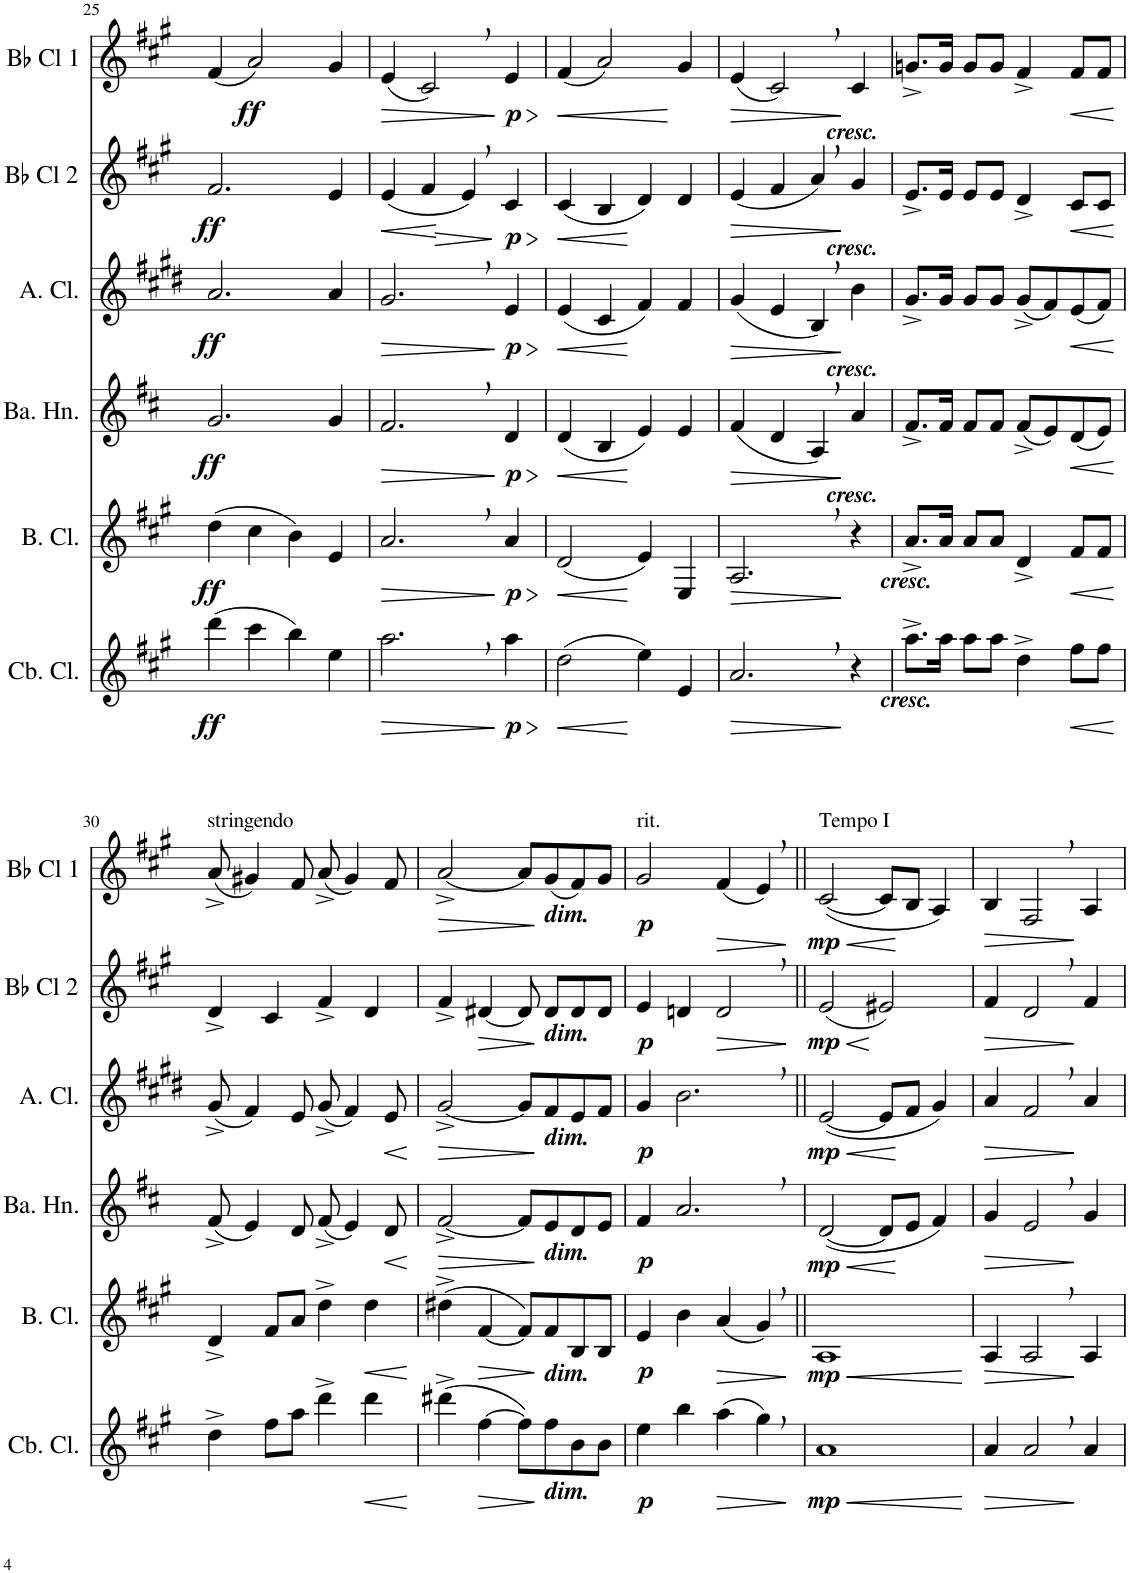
**kern	**dynam	**kern	**dynam	**kern	**dynam	**kern	**dynam	**kern	**dynam	**kern	**dynam
*part6	*part6	*part5	*part5	*part4	*part4	*part3	*part3	*part2	*part2	*part1	*part1
*staff6	*staff6	*staff5	*staff5	*staff4	*staff4	*staff3	*staff3	*staff2	*staff2	*staff1	*staff1
*I"Contrabass Clarinet	*	*I"Bass Clarinet	*	*I"Basset Horn	*	*I"Alto Clarinet	*	*I"Bb Clarinet 2	*	*I"Bb Clarinet 1	*
*I'Cb. Cl.	*	*I'B. Cl.	*	*I'Ba. Hn.	*	*I'A. Cl.	*	*I'Bb Cl 2	*	*I'Bb Cl 1	*
!!LO:PB:g=z
*clefG2	*	*clefG2	*	*clefG2	*	*clefG2	*	*clefG2	*	*clefG2	*
*Trd15c26	*	*Trd8c14	*	*Trd4c7	*	*Trd5c9	*	*Trd1c2	*	*Trd1c2	*
*k[f#c#g#]	*	*k[f#c#g#]	*	*k[f#c#]	*	*k[f#c#g#d#]	*	*k[f#c#g#]	*	*k[f#c#g#]	*
*M4/4	*	*M4/4	*	*M4/4	*	*M4/4	*	*M4/4	*	*M4/4	*
*met(c)	*	*met(c)	*	*met(c)	*	*met(c)	*	*met(c)	*	*met(c)	*
=25	=25	=25	=25	=25	=25	=25	=25	=25	=25	=25	=25
!	!LO:DY:b	!	!LO:DY:b	!	!LO:DY:b	!	!LO:DY:b	!	!LO:DY:b	!	!
(4ddd\	ff	(4dd\	ff	2.g/	ff	2.a/	ff	2.f#/	ff	(4f#/	.
!	!	!	!	!	!	!	!	!	!	!	!LO:DY:b
4ccc#\	.	4cc#\	.	.	.	.	.	.	.	2a/)	ff
4bb\)	.	4b\)	.	.	.	.	.	.	.	.	.
4ee\	.	4e/	.	4g/	.	4a/	.	4e/	.	4g#/	.
=26	=26	=26	=26	=26	=26	=26	=26	=26	=26	=26	=26
!	!LO:HP:b	!	!LO:HP:b	!	!LO:HP:b	!	!LO:HP:b	!	!LO:HP:b	!	!LO:HP:b
2.aa,\	>	2.a,/	>	2.f#,/	>	2.g#,/	>	(4e/	<	(4e/	>
!	!	!	!	!	!	!	!	!	!LO:HP:b	!	!
.	.	.	.	.	.	.	.	4f#/	>	2c#,/)	.
.	.	.	.	.	.	.	.	4e,/)	[	.	.
!	!LO:HP:n=1:b	!	!LO:HP:n=1:b	!	!LO:HP:n=1:b	!	!LO:HP:n=1:b	!	!LO:HP:n=1:b	!	!LO:HP:n=1:b
!	!LO:DY:n=1:b	!	!LO:DY:n=1:b	!	!LO:DY:n=1:b	!	!LO:DY:n=1:b	!	!LO:DY:n=1:b	!	!LO:DY:n=1:b
4aa\	] > p	4a/	] > p	4d/	] > p	4e/	] > p	4c#/	] > p	4e/	] > p
.	]	.	]	.	]	.	]	.	]	.	]
=27	=27	=27	=27	=27	=27	=27	=27	=27	=27	=27	=27
!	!LO:HP:b	!	!LO:HP:b	!	!LO:HP:b	!	!LO:HP:b	!	!LO:HP:b	!	!LO:HP:b
(2dd\	<	(2d/	<	(4d/	<	(4e/	<	(4c#/	<	(4f#/	<
.	.	.	.	4B/	.	4c#/	.	4B/	.	2a/)	.
4ee\)	[	4e/)	[	4e/)	[	4f#/)	[	4d/)	[	.	.
4e/	.	4E/	.	4e/	.	4f#/	.	4d/	.	4g#/	[
=28	=28	=28	=28	=28	=28	=28	=28	=28	=28	=28	=28
!	!LO:HP:b	!	!LO:HP:b	!	!LO:HP:b	!	!LO:HP:b	!	!LO:HP:b	!	!LO:HP:b
2.a,/	>	2.A,/	>	(4f#/	>	(4g#/	>	(4e/	>	(4e/	>
.	.	.	.	4d/	.	4e/	.	4f#/	.	2c#,/)	.
.	.	.	.	4A,/)	.	4B,/)	.	4a,/)	.	.	.
!	!	!	!	!	!	!	!	!	!	!LO:TX:b:Bi:t=cresc.	!
!	!	!	!	!	!	!	!	!LO:TX:b:Bi:t=cresc.	!	!	!
!	!	!	!	!	!	!LO:TX:b:Bi:t=cresc.	!	!	!	!	!
!	!	!	!	!LO:TX:b:Bi:t=cresc.	!	!	!	!	!	!	!
4r	]	4r	]	4a/	]	4b\	]	4g#/	]	4c#/	]
=29	=29	=29	=29	=29	=29	=29	=29	=29	=29	=29	=29
!	!	!LO:TX:b:Bi:t=cresc.	!	!	!	!	!	!	!	!	!
!LO:TX:b:Bi:t=cresc.	!	!	!	!	!	!	!	!	!	!	!
8.aa^\L	.	8.a^/L	.	8.f#^/L	.	8.g#^/L	.	8.e^/L	.	8.gn^/L	.
16aa\Jk	.	16a/Jk	.	16f#/Jk	.	16g#/Jk	.	16e/Jk	.	16g/Jk	.
8aa\L	.	8a/L	.	8f#/L	.	8g#/L	.	8e/L	.	8g/L	.
8aa\J	.	8a/J	.	8f#/J	.	8g#/J	.	8e/J	.	8g/J	.
4dd^\	.	4d^/	.	(8f#^/L	.	(8g#^/L	.	4d^/	.	4f#^/	.
.	.	.	.	8e/)	.	8f#/)	.	.	.	.	.
!	!LO:HP:b	!	!LO:HP:b	!	!LO:HP:b	!	!LO:HP:b	!	!LO:HP:b	!	!LO:HP:b
8ff#\L	<	8f#/L	<	(8d/	<	(8e/	<	8c#/L	<	8f#/L	<
8ff#\J	.	8f#/J	.	8e/J)	.	8f#/J)	.	8c#/J	.	8f#/J	.
.	[	.	[	.	[	.	[	.	[	.	[
!!LO:LB:g=z
=30	=30	=30	=30	=30	=30	=30	=30	=30	=30	=30	=30
!	!	!	!	!	!	!	!	!	!	!LO:TX:a:t=stringendo	!
4dd^\	.	4d^/	.	(8f#^/	.	(8g#^/	.	4d^/	.	(8a^/	.
.	.	.	.	4e/)	.	4f#/)	.	.	.	4g#X/)	.
8ff#\L	.	8f#/L	.	.	.	.	.	4c#/	.	.	.
8aa\J	.	8a/J	.	8d/	.	8e/	.	.	.	8f#/	.
4ddd^\	.	4dd^\	.	(8f#^/	.	(8g#^/	.	4f#^/	.	(8a^/	.
.	.	.	.	4e/)	.	4f#/)	.	.	.	4g#/)	.
!	!LO:HP:b	!	!LO:HP:b	!	!	!	!	!	!	!	!
4ddd\	<	4dd\	<	.	.	.	.	4d/	.	.	.
!	!	!	!	!	!LO:HP:b	!	!LO:HP:b	!	!	!	!
.	.	.	.	8d/	<	8e/	<	.	.	8f#/	.
.	[	.	[	.	[	.	[	.	.	.	.
=31	=31	=31	=31	=31	=31	=31	=31	=31	=31	=31	=31
!	!	!	!	!	!LO:HP:b	!	!LO:HP:b	!	!	!	!LO:HP:b
(4ddd#X^\	.	(4dd#X^\	.	[2f#^/	>	[2g#^/	>	4f#^/	.	[2a^/	>
!	!LO:HP:b	!	!LO:HP:b	!	!	!	!	!	!LO:HP:b	!	!
[4ff#\	>	[4f#/	>	.	.	.	.	[4d#X/	>	.	.
8ff#\L])	.	8f#/L])	.	8f#/L]	.	8g#/L]	.	8d#/]	.	8a/L]	.
!	!	!	!	!	!	!	!	!	!	!LO:TX:b:Bi:t=dim.	!
!	!	!	!	!	!	!	!	!LO:TX:b:Bi:t=dim.	!	!	!
!	!	!	!	!	!	!LO:TX:b:Bi:t=dim.	!	!	!	!	!
!	!	!	!	!LO:TX:b:Bi:t=dim.	!	!	!	!	!	!	!
!	!	!LO:TX:b:Bi:t=dim.	!	!	!	!	!	!	!	!	!
!LO:TX:b:Bi:t=dim.	!	!	!	!	!	!	!	!	!	!	!
8ff#\	]	8f#/	]	8e/	]	8f#/	]	8d#/L	]	(8g#/	]
8b\	.	8B/	.	8d/	.	8e/	.	8d#/	.	8f#/)	.
8b\J	.	8B/J	.	8e/J	.	8f#/J	.	8d#/J	.	8g#/J	.
=32	=32	=32	=32	=32	=32	=32	=32	=32	=32	=32	=32
!	!	!	!	!	!	!	!	!	!	!LO:TX:a:t=rit.	!
!	!LO:DY:b	!	!LO:DY:b	!	!LO:DY:b	!	!LO:DY:b	!	!LO:DY:b	!	!LO:DY:b
4ee\	p	4e/	p	4f#/	p	4g#/	p	4e/	p	2g#/	p
4bb\	.	4b\	.	2.a,/	.	2.b,\	.	4dn/	.	.	.
!	!LO:HP:b	!	!LO:HP:b	!	!	!	!	!	!LO:HP:b	!	!LO:HP:b
(4aa\	>	(4a/	>	.	.	.	.	2d,/	>	(4f#/	>
4gg#,\)	.	4g#,/)	.	.	.	.	.	.	.	4e,/)	.
.	]	.	]	.	.	.	.	.	]	.	]
=33||	=33||	=33||	=33||	=33||	=33||	=33||	=33||	=33||	=33||	=33||	=33||
!	!	!	!	!	!	!	!	!	!	!LO:TX:a:t=Tempo I	!
!	!LO:HP:b	!	!LO:HP:b	!	!LO:HP:b	!	!LO:HP:b	!	!LO:HP:b	!	!LO:HP:b
!	!LO:DY:n=1:b	!	!LO:DY:n=1:b	!	!LO:DY:n=1:b	!	!LO:DY:n=1:b	!	!LO:DY:n=1:b	!	!LO:DY:n=1:b
1a	< mp	1A	< mp	([2d/	< mp	([2e/	< mp	(2e/	< mp	([2c#/	< mp
.	.	.	.	8d/L]	.	8e/L]	.	2e#X/)	[	8c#/L]	.
.	.	.	.	8e/J	[	8f#/J	[	.	.	8B/J	[
.	.	.	.	4f#/)	.	4g#/)	.	.	.	4A/)	.
.	[	.	[	.	.	.	.	.	.	.	.
=34	=34	=34	=34	=34	=34	=34	=34	=34	=34	=34	=34
!	!LO:HP:b	!	!LO:HP:b	!	!LO:HP:b	!	!LO:HP:b	!	!LO:HP:b	!	!LO:HP:b
4a/	>	4A/	>	4g/	>	4a/	>	4f#/	>	4B/	>
2a,/	.	2A,/	.	2e,/	.	2f#,/	.	2d,/	.	2F#,/	.
4a/	]	4A/	]	4g/	]	4a/	]	4f#/	]	4A/	]
=	=	=	=	=	=	=	=	=	=	=	=
*-	*-	*-	*-	*-	*-	*-	*-	*-	*-	*-	*-
